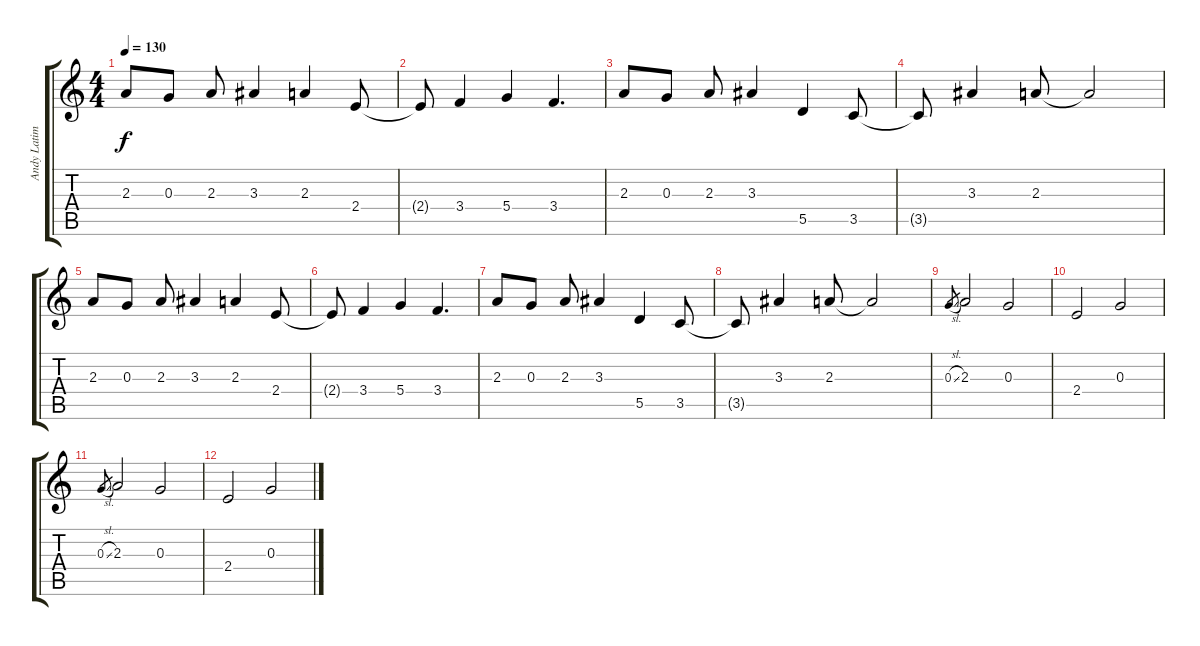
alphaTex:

\track ("Andy Latimer (guitar 2)" "Andy Latim") {instrument electricguitarclean}
\staff {score tabs}
\tuning (E4 B3 G3 D3 A2 E2) {hide}
\ts (4 4)
\tempo 130
\clef g2
\ks c
2.3.8{dy f} 0.3.8 2.3.8 3.3.4 2.3.4 2.4.8 |
2.4{t}.8 3.4.4 5.4.4 3.4.4{d} |
2.3.8 0.3.8 2.3.8 3.3.4 5.5.4 3.5.8 |
3.5{t}.8 3.3.4 2.3.8 2.3{t}.2 |
2.3.8 0.3.8 2.3.8 3.3.4 2.3.4 2.4.8 |
2.4{t}.8 3.4.4 5.4.4 3.4.4{d} |
2.3.8 0.3.8 2.3.8 3.3.4 5.5.4 3.5.8 |
3.5{t}.8 3.3.4 2.3.8 2.3{t}.2 |
0.3{sl}.8{gr} 2.3.2 0.3.2 |
2.4.2 0.3.2 |
0.3{sl}.8{gr} 2.3.2 0.3.2 |
2.4.2 0.3.2
